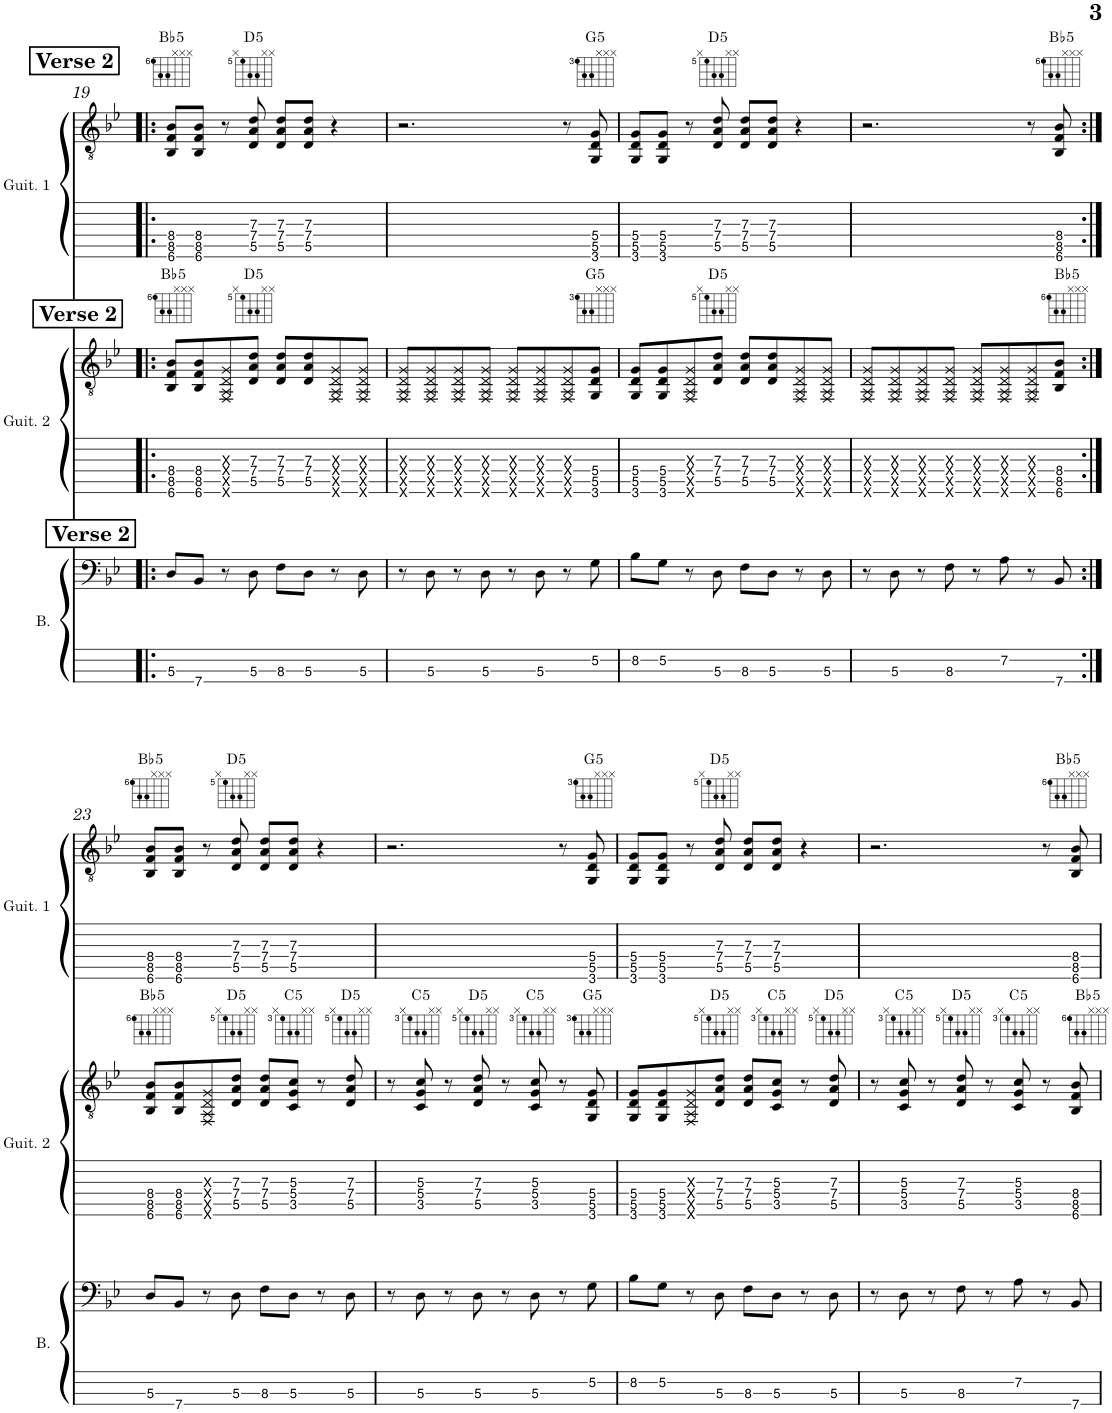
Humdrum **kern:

**kern	**kern	**kern	**kern	**harte	**kern	**kern	**harte
*part3	*part3	*part2	*part2	*part2	*part1	*part1	*part1
*staff6	*staff5	*staff4	*staff3	*	*staff2	*staff1	*
*I"Bass	*	*I"Guitar 2	*	*	*I"Guitar 1	*	*
*I'B.	*	*I'Guit. 2	*	*	*I'Guit. 1	*	*
!!LO:PB:g=z
*	*clefF4	*	*clefGv2	*	*	*clefGv2	*
*Trd7c12	*Trd7c12	*	*	*	*	*	*
*k[b-e-]	*k[b-e-]	*k[b-e-]	*k[b-e-]	*	*k[b-e-]	*k[b-e-]	*
*M4/4	*M4/4	*M4/4	*M4/4	*	*M4/4	*M4/4	*
!!LO:REH:place=s1:a:B:cj:t=Verse 2
!!LO:REH:place=s3:a:B:cj:t=Verse 2
!!LO:REH:place=s5:a:B:cj:t=Verse 2
=19!|:	=19!|:	=19!|:	=19!|:	=19!|:	=19!|:	=19!|:	=19!|:
!	!	!	!	!LO:H:kt=5	!	!	!LO:H:kt=5
8DL	8D/L	8BB-\ 8F\ 8B-\L	8BB-/ 8F/ 8B-/L	Bb:(1,5)	8BB-\ 8F\ 8B-\L	8BB-/ 8F/ 8B-/L	Bb:(1,5)
8BB-J	8BB-/J	8BB-\ 8F\ 8B-\J	8BB-/ 8F/ 8B-/	.	8BB-\ 8F\ 8B-\J	8BB-/ 8F/ 8B-/J	.
8r	8r	8FF\ 8AA\ 8D\ 8G\L	8FF/ 8AA/ 8D/ 8G/	.	8r	8r	.
!	!	!	!	!LO:H:kt=5	!	!	!LO:H:kt=5
8D	8D\	8D\ 8A\ 8d\J	8D/ 8A/ 8d/J	D:(1,5)	8D 8A 8d	8D/ 8A/ 8d/	D:(1,5)
8FL	8F\L	8D\ 8A\ 8d\L	8D/ 8A/ 8d/L	.	8D\ 8A\ 8d\L	8D/ 8A/ 8d/L	.
8DJ	8D\J	8D\ 8A\ 8d\J	8D/ 8A/ 8d/	.	8D\ 8A\ 8d\J	8D/ 8A/ 8d/J	.
8r	8r	8FF\ 8AA\ 8D\ 8G\L	8FF/ 8AA/ 8D/ 8G/	.	4r	4r	.
8D	8D\	8FF\ 8AA\ 8D\ 8G\J	8FF/ 8AA/ 8D/ 8G/J	.	.	.	.
=20	=20	=20	=20	=20	=20	=20	=20
8r	8r	8FF\ 8AA\ 8D\ 8G\L	8FF/ 8AA/ 8D/ 8G/L	.	2.r	2.r	.
8D	8D\	8FF\ 8AA\ 8D\ 8G\J	8FF/ 8AA/ 8D/ 8G/	.	.	.	.
8r	8r	8FF\ 8AA\ 8D\ 8G\L	8FF/ 8AA/ 8D/ 8G/	.	.	.	.
8D	8D\	8FF\ 8AA\ 8D\ 8G\J	8FF/ 8AA/ 8D/ 8G/J	.	.	.	.
8r	8r	8FF\ 8AA\ 8D\ 8G\L	8FF/ 8AA/ 8D/ 8G/L	.	.	.	.
8D	8D\	8FF\ 8AA\ 8D\ 8G\J	8FF/ 8AA/ 8D/ 8G/	.	.	.	.
8r	8r	8FF\ 8AA\ 8D\ 8G\L	8FF/ 8AA/ 8D/ 8G/	.	8r	8r	.
!	!	!	!	!LO:H:kt=5	!	!	!LO:H:kt=5
8G	8G\	8GG\ 8D\ 8G\J	8GG/ 8D/ 8G/J	G:(1,5)	8GG 8D 8G	8GG/ 8D/ 8G/	G:(1,5)
=21	=21	=21	=21	=21	=21	=21	=21
8B-L	8B-\L	8GG\ 8D\ 8G\L	8GG/ 8D/ 8G/L	.	8GG\ 8D\ 8G\L	8GG/ 8D/ 8G/L	.
8GJ	8G\J	8GG\ 8D\ 8G\J	8GG/ 8D/ 8G/	.	8GG\ 8D\ 8G\J	8GG/ 8D/ 8G/J	.
8r	8r	8FF\ 8AA\ 8D\ 8G\L	8FF/ 8AA/ 8D/ 8G/	.	8r	8r	.
!	!	!	!	!LO:H:kt=5	!	!	!LO:H:kt=5
8D	8D\	8D\ 8A\ 8d\J	8D/ 8A/ 8d/J	D:(1,5)	8D 8A 8d	8D/ 8A/ 8d/	D:(1,5)
8FL	8F\L	8D\ 8A\ 8d\L	8D/ 8A/ 8d/L	.	8D\ 8A\ 8d\L	8D/ 8A/ 8d/L	.
8DJ	8D\J	8D\ 8A\ 8d\J	8D/ 8A/ 8d/	.	8D\ 8A\ 8d\J	8D/ 8A/ 8d/J	.
8r	8r	8FF\ 8AA\ 8D\ 8G\L	8FF/ 8AA/ 8D/ 8G/	.	4r	4r	.
8D	8D\	8FF\ 8AA\ 8D\ 8G\J	8FF/ 8AA/ 8D/ 8G/J	.	.	.	.
=22	=22	=22	=22	=22	=22	=22	=22
8r	8r	8FF\ 8AA\ 8D\ 8G\L	8FF/ 8AA/ 8D/ 8G/L	.	2.r	2.r	.
8D	8D\	8FF\ 8AA\ 8D\ 8G\J	8FF/ 8AA/ 8D/ 8G/	.	.	.	.
8r	8r	8FF\ 8AA\ 8D\ 8G\L	8FF/ 8AA/ 8D/ 8G/	.	.	.	.
8F	8F\	8FF\ 8AA\ 8D\ 8G\J	8FF/ 8AA/ 8D/ 8G/J	.	.	.	.
8r	8r	8FF\ 8AA\ 8D\ 8G\L	8FF/ 8AA/ 8D/ 8G/L	.	.	.	.
8A	8A\	8FF\ 8AA\ 8D\ 8G\J	8FF/ 8AA/ 8D/ 8G/	.	.	.	.
8r	8r	8FF\ 8AA\ 8D\ 8G\L	8FF/ 8AA/ 8D/ 8G/	.	8r	8r	.
!	!	!	!	!LO:H:kt=5	!	!	!LO:H:kt=5
8BB-	8BB-/	8BB-\ 8F\ 8B-\J	8BB-/ 8F/ 8B-/J	Bb:(1,5)	8BB- 8F 8B-	8BB-/ 8F/ 8B-/	Bb:(1,5)
!!LO:LB:g=z
=23:|!	=23:|!	=23:|!	=23:|!	=23:|!	=23:|!	=23:|!	=23:|!
!	!	!	!	!LO:H:kt=5	!	!	!LO:H:kt=5
8DL	8D/L	8BB-\ 8F\ 8B-\L	8BB-/ 8F/ 8B-/L	Bb:(1,5)	8BB-\ 8F\ 8B-\L	8BB-/ 8F/ 8B-/L	Bb:(1,5)
8BB-J	8BB-/J	8BB-\ 8F\ 8B-\J	8BB-/ 8F/ 8B-/	.	8BB-\ 8F\ 8B-\J	8BB-/ 8F/ 8B-/J	.
8r	8r	8FF\ 8AA\ 8D\ 8G\L	8FF/ 8AA/ 8D/ 8G/	.	8r	8r	.
!	!	!	!	!LO:H:kt=5	!	!	!LO:H:kt=5
8D	8D\	8D\ 8A\ 8d\J	8D/ 8A/ 8d/J	D:(1,5)	8D 8A 8d	8D/ 8A/ 8d/	D:(1,5)
8FL	8F\L	8D\ 8A\ 8d\L	8D/ 8A/ 8d/L	.	8D\ 8A\ 8d\L	8D/ 8A/ 8d/L	.
!	!	!	!	!LO:H:kt=5	!	!	!
8DJ	8D\J	8C\ 8G\ 8c\J	8C/ 8G/ 8c/J	C:(1,5)	8D\ 8A\ 8d\J	8D/ 8A/ 8d/J	.
8r	8r	8r	8r	.	4r	4r	.
!	!	!	!	!LO:H:kt=5	!	!	!
8D	8D\	8D 8A 8d	8D/ 8A/ 8d/	D:(1,5)	.	.	.
=24	=24	=24	=24	=24	=24	=24	=24
8r	8r	8r	8r	.	2.r	2.r	.
!	!	!	!	!LO:H:kt=5	!	!	!
8D	8D\	8C 8G 8c	8C/ 8G/ 8c/	C:(1,5)	.	.	.
8r	8r	8r	8r	.	.	.	.
!	!	!	!	!LO:H:kt=5	!	!	!
8D	8D\	8D 8A 8d	8D/ 8A/ 8d/	D:(1,5)	.	.	.
8r	8r	8r	8r	.	.	.	.
!	!	!	!	!LO:H:kt=5	!	!	!
8D	8D\	8C 8G 8c	8C/ 8G/ 8c/	C:(1,5)	.	.	.
8r	8r	8r	8r	.	8r	8r	.
!	!	!	!	!LO:H:kt=5	!	!	!LO:H:kt=5
8G	8G\	8GG 8D 8G	8GG/ 8D/ 8G/	G:(1,5)	8GG 8D 8G	8GG/ 8D/ 8G/	G:(1,5)
=25	=25	=25	=25	=25	=25	=25	=25
8B-L	8B-\L	8GG\ 8D\ 8G\L	8GG/ 8D/ 8G/L	.	8GG\ 8D\ 8G\L	8GG/ 8D/ 8G/L	.
8GJ	8G\J	8GG\ 8D\ 8G\J	8GG/ 8D/ 8G/	.	8GG\ 8D\ 8G\J	8GG/ 8D/ 8G/J	.
8r	8r	8FF\ 8AA\ 8D\ 8G\L	8FF/ 8AA/ 8D/ 8G/	.	8r	8r	.
!	!	!	!	!LO:H:kt=5	!	!	!LO:H:kt=5
8D	8D\	8D\ 8A\ 8d\J	8D/ 8A/ 8d/J	D:(1,5)	8D 8A 8d	8D/ 8A/ 8d/	D:(1,5)
8FL	8F\L	8D\ 8A\ 8d\L	8D/ 8A/ 8d/L	.	8D\ 8A\ 8d\L	8D/ 8A/ 8d/L	.
!	!	!	!	!LO:H:kt=5	!	!	!
8DJ	8D\J	8C\ 8G\ 8c\J	8C/ 8G/ 8c/J	C:(1,5)	8D\ 8A\ 8d\J	8D/ 8A/ 8d/J	.
8r	8r	8r	8r	.	4r	4r	.
!	!	!	!	!LO:H:kt=5	!	!	!
8D	8D\	8D 8A 8d	8D/ 8A/ 8d/	D:(1,5)	.	.	.
=26	=26	=26	=26	=26	=26	=26	=26
8r	8r	8r	8r	.	2.r	2.r	.
!	!	!	!	!LO:H:kt=5	!	!	!
8D	8D\	8C 8G 8c	8C/ 8G/ 8c/	C:(1,5)	.	.	.
8r	8r	8r	8r	.	.	.	.
!	!	!	!	!LO:H:kt=5	!	!	!
8F	8F\	8D 8A 8d	8D/ 8A/ 8d/	D:(1,5)	.	.	.
8r	8r	8r	8r	.	.	.	.
!	!	!	!	!LO:H:kt=5	!	!	!
8A	8A\	8C 8G 8c	8C/ 8G/ 8c/	C:(1,5)	.	.	.
!	!	!	!	!	!	!	!LO:H:kt=5
8r	8r	8r	8r	.	8r	8r	Bb:(1,5)
!	!	!	!	!LO:H:kt=5	!	!	!
8BB-	8BB-/	8BB- 8F 8B-	8BB-/ 8F/ 8B-/	Bb:(1,5)	8BB- 8F 8B-	8BB-/ 8F/ 8B-/	.
=	=	=	=	=	=	=	=
*-	*-	*-	*-	*-	*-	*-	*-
